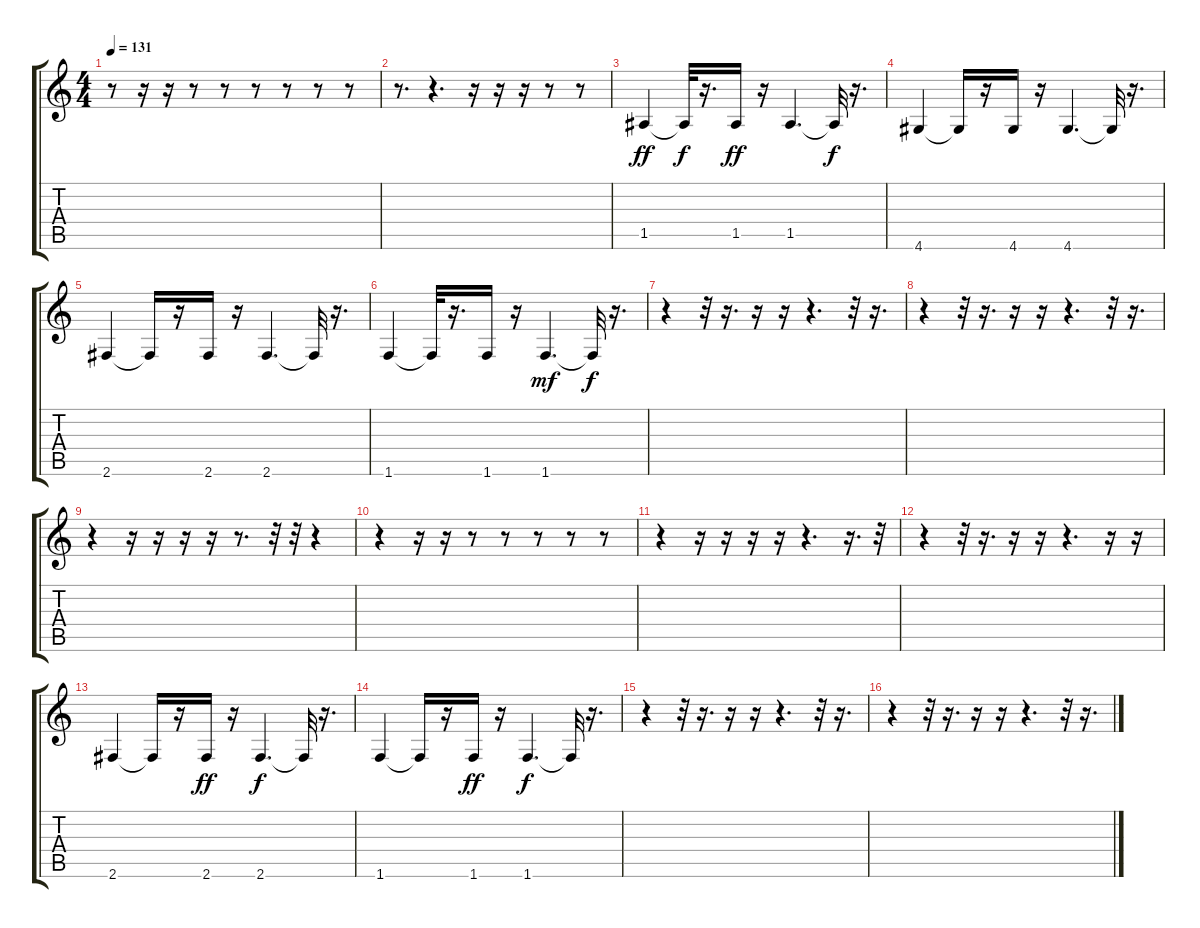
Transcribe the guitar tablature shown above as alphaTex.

\track "" {instrument electricbasspick}
\staff {score tabs}
\tuning (E4 B3 G3 D3 A2 E2) {hide}
\ts (4 4)
\tempo 131
\clef g2
\ks c
r.8{dy fff} r.16 r.16 r.8 r.8 r.8 r.8 r.8 r.8 |
r.8{d} r.4{d} r.16 r.16 r.16 r.8 r.8 |
1.5.4{dy ff} 1.5{t}.32{dy f} r.16{d} 1.5.16{dy ff} r.16 1.5.4{d} 1.5{t}.32{dy f} r.16{d} |
4.6.4 4.6{t}.16 r.16 4.6.16 r.16 4.6.4{d} 4.6{t}.32 r.16{d} |
2.6.4 2.6{t}.16 r.16 2.6.16 r.16 2.6.4{d} 2.6{t}.32 r.16{d} |
1.6.4 1.6{t}.32 r.16{d} 1.6.16 r.16 1.6.4{d dy mf} 1.6{t}.32{dy f} r.16{d} |
r.4 r.32 r.16{d} r.16 r.16 r.4{d} r.32 r.16{d} |
r.4 r.32 r.16{d} r.16 r.16 r.4{d} r.32 r.16{d} |
r.4 r.16 r.16 r.16 r.16 r.8{d} r.32 r.32 r.4 |
r.4 r.16 r.16 r.8 r.8 r.8 r.8 r.8 |
r.4 r.16 r.16 r.16 r.16 r.4{d} r.16{d} r.32 |
r.4 r.32 r.16{d} r.16 r.16 r.4{d} r.16 r.16 |
2.6.4 2.6{t}.16 r.16 2.6.16{dy ff} r.16 2.6.4{d dy f} 2.6{t}.32 r.16{d} |
1.6.4 1.6{t}.16 r.16 1.6.16{dy ff} r.16 1.6.4{d dy f} 1.6{t}.32 r.16{d} |
r.4 r.32 r.16{d} r.16 r.16 r.4{d} r.32 r.16{d} |
r.4 r.32 r.16{d} r.16 r.16 r.4{d} r.32 r.16{d}
